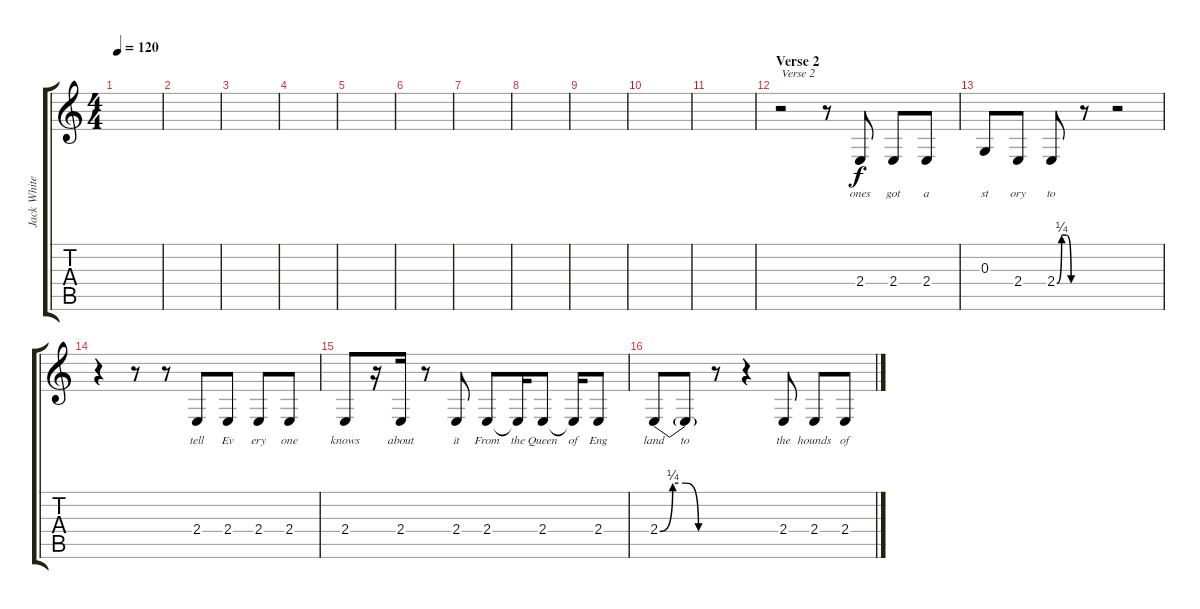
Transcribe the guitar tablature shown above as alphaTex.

\track ("Jack White Voice" "Jack White") {instrument violin}
\staff {score tabs}
\tuning (E4 B3 G3 D3 A2 E2) {hide}
\ts (4 4)
\tempo 120
\clef g2
\ks c
|
|
|
|
|
|
|
|
|
|
|
\section ("" "Verse 2")
r.2{txt "Verse 2"} r.8 2.4.8{lyrics (0 "ones") lyrics (1 "") lyrics (2 "") lyrics (3 "") lyrics (4 "")} 2.4.8{lyrics (0 "got") lyrics (1 "") lyrics (2 "") lyrics (3 "") lyrics (4 "")} 2.4.8{lyrics (0 "a") lyrics (1 "") lyrics (2 "") lyrics (3 "") lyrics (4 "")} |
0.3.8{lyrics (0 "st") lyrics (1 "") lyrics (2 "") lyrics (3 "") lyrics (4 "")} 2.4.8{lyrics (0 "ory") lyrics (1 "") lyrics (2 "") lyrics (3 "") lyrics (4 "")} 2.4{be (custom 0 0 15 1 30 1 45 0 60 0)}.8{lyrics (0 "to") lyrics (1 "") lyrics (2 "") lyrics (3 "") lyrics (4 "")} r.8 r.2 |
r.4 r.8 r.8 2.4.8{lyrics (0 "tell") lyrics (1 "") lyrics (2 "") lyrics (3 "") lyrics (4 "")} 2.4.8{lyrics (0 "Ev") lyrics (1 "") lyrics (2 "") lyrics (3 "") lyrics (4 "")} 2.4.8{lyrics (0 "ery") lyrics (1 "") lyrics (2 "") lyrics (3 "") lyrics (4 "")} 2.4.8{lyrics (0 "one") lyrics (1 "") lyrics (2 "") lyrics (3 "") lyrics (4 "")} |
2.4.8{lyrics (0 "knows") lyrics (1 "") lyrics (2 "") lyrics (3 "") lyrics (4 "")} r.16 2.4.16{lyrics (0 "about") lyrics (1 "") lyrics (2 "") lyrics (3 "") lyrics (4 "")} r.8 2.4.8{lyrics (0 "it") lyrics (1 "") lyrics (2 "") lyrics (3 "") lyrics (4 "")} 2.4.8{lyrics (0 "From") lyrics (1 "") lyrics (2 "") lyrics (3 "") lyrics (4 "")} 2.4{t}.16{lyrics (0 "the") lyrics (1 "") lyrics (2 "") lyrics (3 "") lyrics (4 "")} 2.4.8{lyrics (0 "Queen") lyrics (1 "") lyrics (2 "") lyrics (3 "") lyrics (4 "")} 2.4{t}.16{lyrics (0 "of") lyrics (1 "") lyrics (2 "") lyrics (3 "") lyrics (4 "")} 2.4.8{lyrics (0 "Eng") lyrics (1 "") lyrics (2 "") lyrics (3 "") lyrics (4 "")} |
2.4{be (custom 0 0 15 1 30 1 45 0 60 0)}.8{lyrics (0 "land") lyrics (1 "") lyrics (2 "") lyrics (3 "") lyrics (4 "")} 2.4{t}.8{lyrics (0 "to") lyrics (1 "") lyrics (2 "") lyrics (3 "") lyrics (4 "")} r.8 r.4 2.4.8{lyrics (0 "the") lyrics (1 "") lyrics (2 "") lyrics (3 "") lyrics (4 "")} 2.4.8{lyrics (0 "hounds") lyrics (1 "") lyrics (2 "") lyrics (3 "") lyrics (4 "")} 2.4.8{lyrics (0 "of") lyrics (1 "") lyrics (2 "") lyrics (3 "") lyrics (4 "")}
